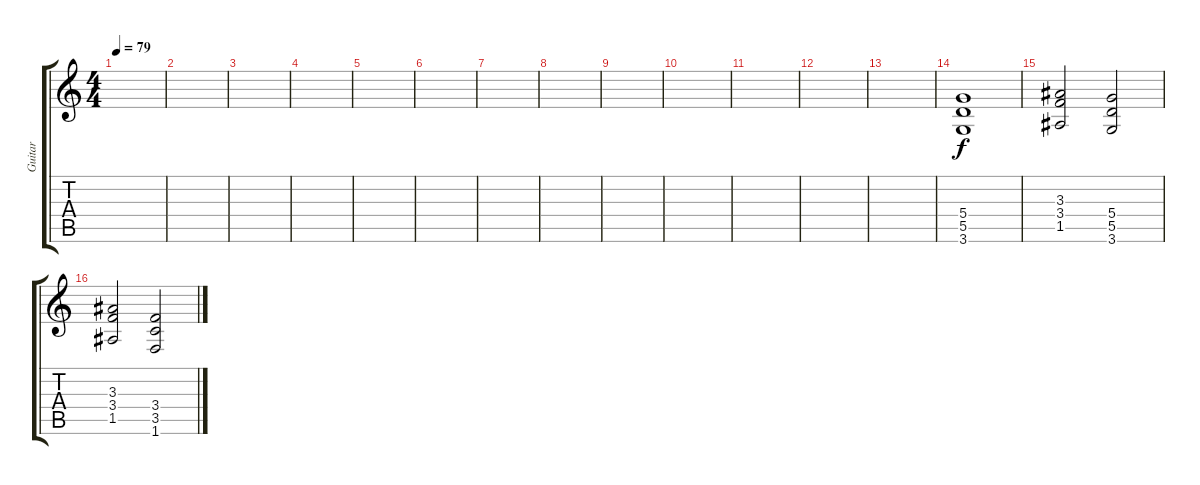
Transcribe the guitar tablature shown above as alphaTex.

\track ("Guitar" "Guitar") {instrument distortionguitar}
\staff {score tabs}
\tuning (E4 B3 G3 D3 A2 E2) {hide}
\ts (4 4)
\tempo 79
\clef g2
\ks c
|
|
|
|
|
|
|
|
|
|
|
|
|
(5.4 5.5 3.6).1 |
(3.3 3.4 1.5).2 (5.4 5.5 3.6).2 |
(3.3 3.4 1.5).2 (3.4 3.5 1.6).2
